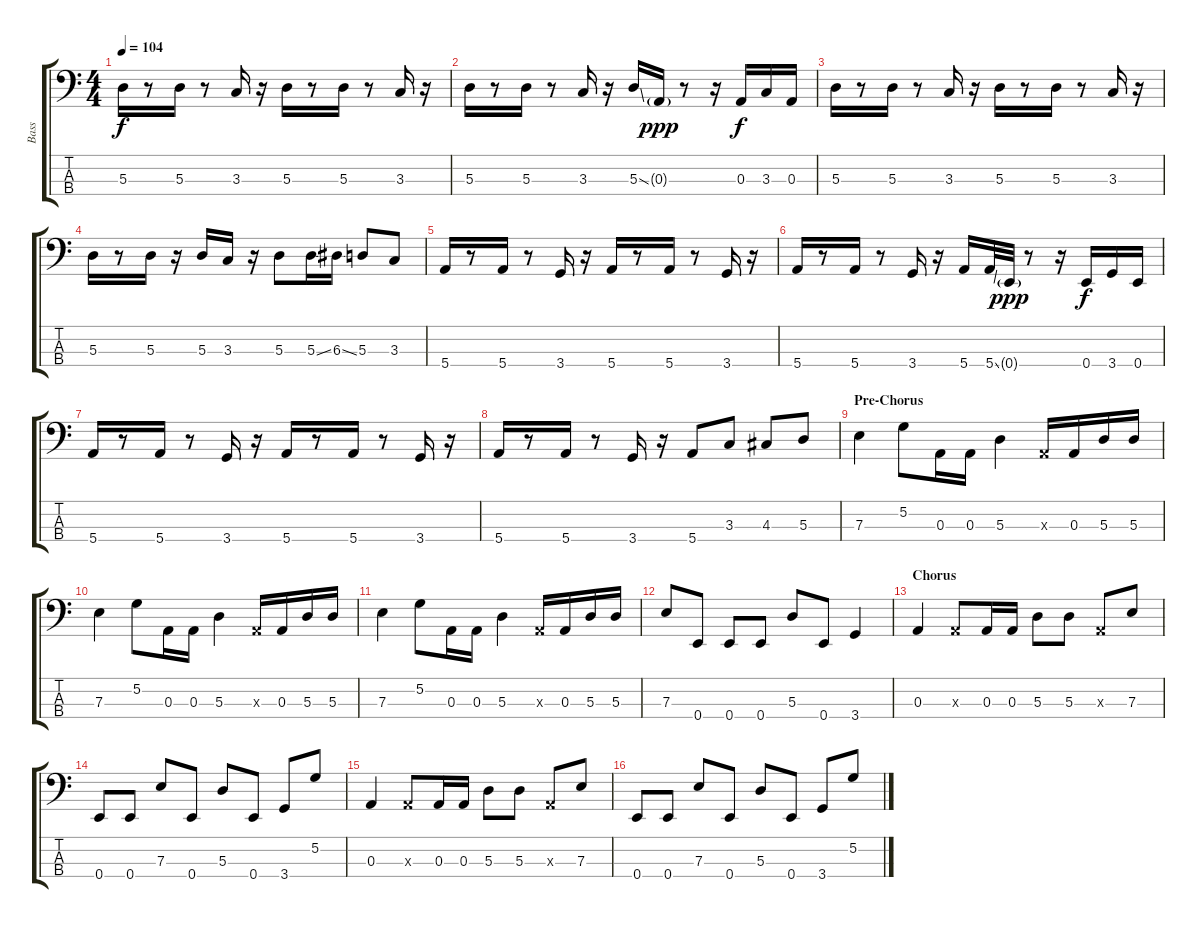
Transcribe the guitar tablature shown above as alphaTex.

\track ("Bass" "Bass") {instrument electricbassfinger}
\staff {score tabs}
\tuning (G2 D2 A1 E1) {hide}
\ts (4 4)
\tempo 104
\clef f4
\ks c
5.3.16{dy f} r.8 5.3.16 r.8 3.3.16 r.16 5.3.16 r.8 5.3.16 r.8 3.3.16 r.16 |
5.3.16 r.8 5.3.16 r.8 3.3.16 r.16 5.3{ss}.16 0.3{g}.16{dy ppp} r.8 r.16 0.3.16{dy f} 3.3.16 0.3.16 |
5.3.16 r.8 5.3.16 r.8 3.3.16 r.16 5.3.16 r.8 5.3.16 r.8 3.3.16 r.16 |
5.3.16 r.8 5.3.16 r.16 5.3.16 3.3.16 r.16 5.3.8 5.3{ss}.16 6.3{ss}.16 5.3.8 3.3.8 |
5.4.16 r.8 5.4.16 r.8 3.4.16 r.16 5.4.16 r.8 5.4.16 r.8 3.4.16 r.16 |
5.4.16 r.8 5.4.16 r.8 3.4.16 r.16 5.4.16 5.4{ss}.32 0.4{g}.32{dy ppp} r.8 r.16 0.4.16{dy f} 3.4.16 0.4.16 |
5.4.16 r.8 5.4.16 r.8 3.4.16 r.16 5.4.16 r.8 5.4.16 r.8 3.4.16 r.16 |
5.4.16 r.8 5.4.16 r.8 3.4.16 r.16 5.4.8 3.3.8 4.3.8 5.3.8 |
\section ("" "Pre-Chorus")
7.3.4 5.2.8 0.3.16 0.3.16 5.3.4 0.3{x}.16 0.3.16 5.3.16 5.3.16 |
7.3.4 5.2.8 0.3.16 0.3.16 5.3.4 0.3{x}.16 0.3.16 5.3.16 5.3.16 |
7.3.4 5.2.8 0.3.16 0.3.16 5.3.4 0.3{x}.16 0.3.16 5.3.16 5.3.16 |
7.3.8 0.4.8 0.4.8 0.4.8 5.3.8 0.4.8 3.4.4 |
\section ("" "Chorus")
0.3.4 0.3{x}.8 0.3.16 0.3.16 5.3.8 5.3.8 0.3{x}.8 7.3.8 |
0.4.8 0.4.8 7.3.8 0.4.8 5.3.8 0.4.8 3.4.8 5.2.8 |
0.3.4 0.3{x}.8 0.3.16 0.3.16 5.3.8 5.3.8 0.3{x}.8 7.3.8 |
0.4.8 0.4.8 7.3.8 0.4.8 5.3.8 0.4.8 3.4.8 5.2.8
